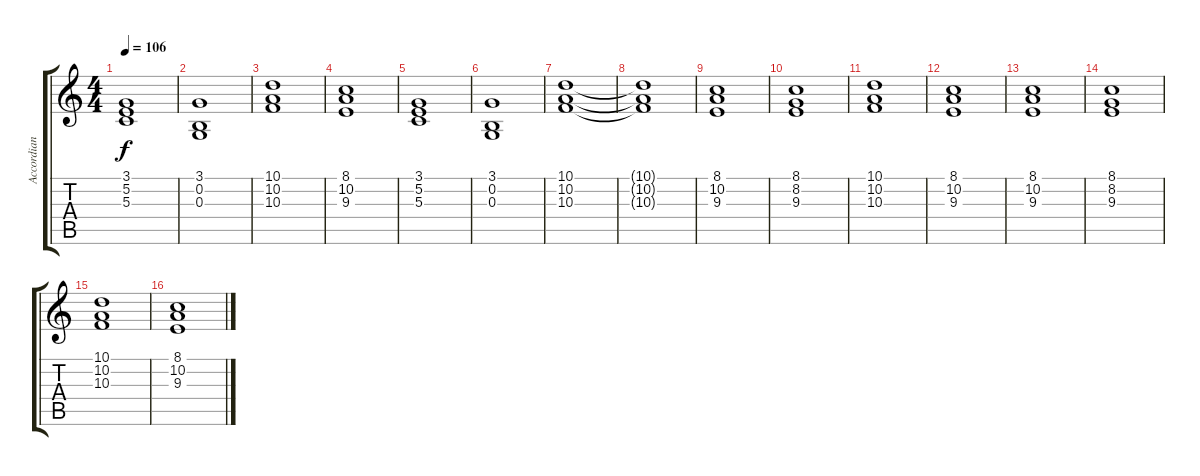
\track ("Accordian arranged for guitar" "Accordian ") {instrument accordion}
\staff {score tabs}
\tuning (E4 B3 G3 D3 A2 E2) {hide}
\ts (4 4)
\tempo 106
\clef g2
\ks c
(3.1 5.2 5.3).1{dy f} |
(3.1 0.2 0.3).1 |
(10.1 10.2 10.3).1 |
(8.1 10.2 9.3).1 |
(3.1 5.2 5.3).1 |
(3.1 0.2 0.3).1 |
(10.1 10.2 10.3).1 |
(10.1{t} 10.2{t} 10.3{t}).1 |
(8.1 10.2 9.3).1 |
(8.1 8.2 9.3).1 |
(10.1 10.2 10.3).1 |
(8.1 10.2 9.3).1 |
(8.1 10.2 9.3).1 |
(8.1 8.2 9.3).1 |
(10.1 10.2 10.3).1 |
(8.1 10.2 9.3).1
